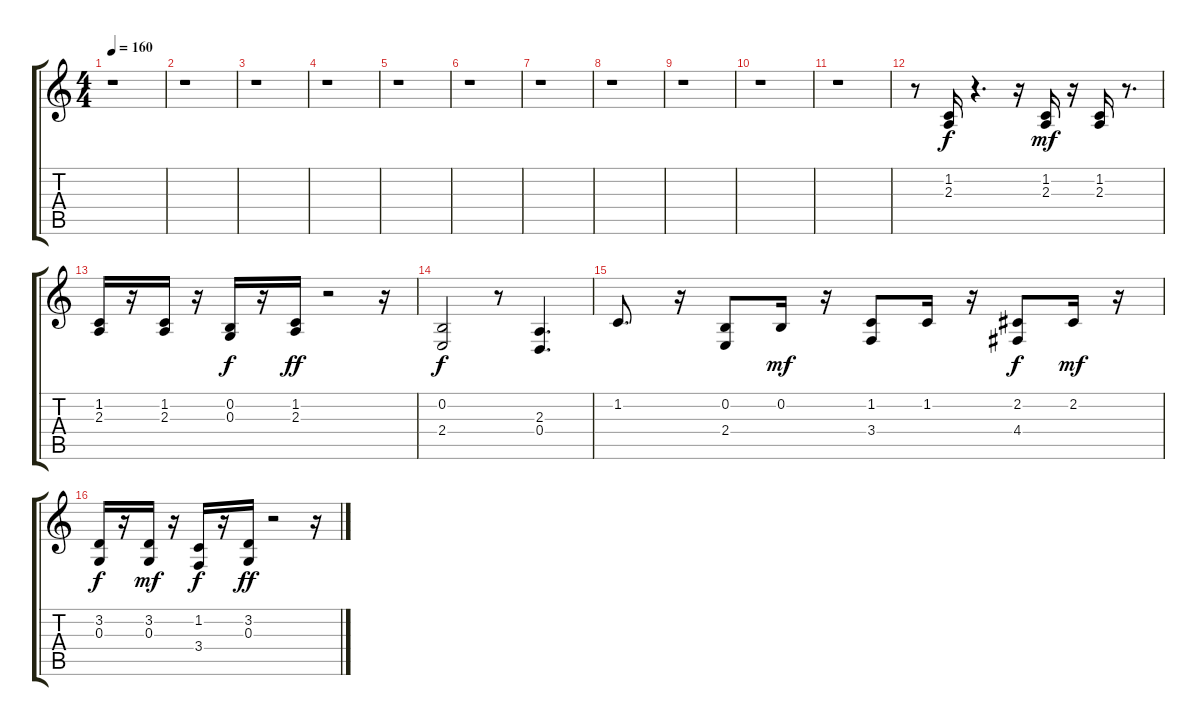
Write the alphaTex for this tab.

\track "" {instrument lead2sawtooth}
\staff {score tabs}
\tuning (E4 B3 G3 D3 A2 E2) {hide}
\ts (4 4)
\tempo 160
\clef g2
\ks c
r.1{dy ff} |
r.1 |
r.1 |
r.1 |
r.1 |
r.1 |
r.1 |
r.1 |
r.1 |
r.1 |
r.1 |
r.8 (1.2 2.3).16{dy f} r.4{d} r.16 (1.2 2.3).16{dy mf} r.16 (1.2 2.3).16 r.8{d} |
(1.2 2.3).16 r.16 (1.2 2.3).16 r.16 (0.2 0.3).16{dy f} r.16 (1.2 2.3).16{dy ff} r.2 r.16 |
(0.2 2.4).2{dy f} r.8 (2.3 0.4).4{d} |
1.2.8{d} r.16 (0.2 2.4).8 0.2.16{dy mf} r.16 (1.2 3.4).8 1.2.16 r.16 (2.2 4.4).8{dy f} 2.2.16{dy mf} r.16 |
(3.2 0.3).16{dy f} r.16 (3.2 0.3).16{dy mf} r.16 (1.2 3.4).16{dy f} r.16 (3.2 0.3).16{dy ff} r.2 r.16
